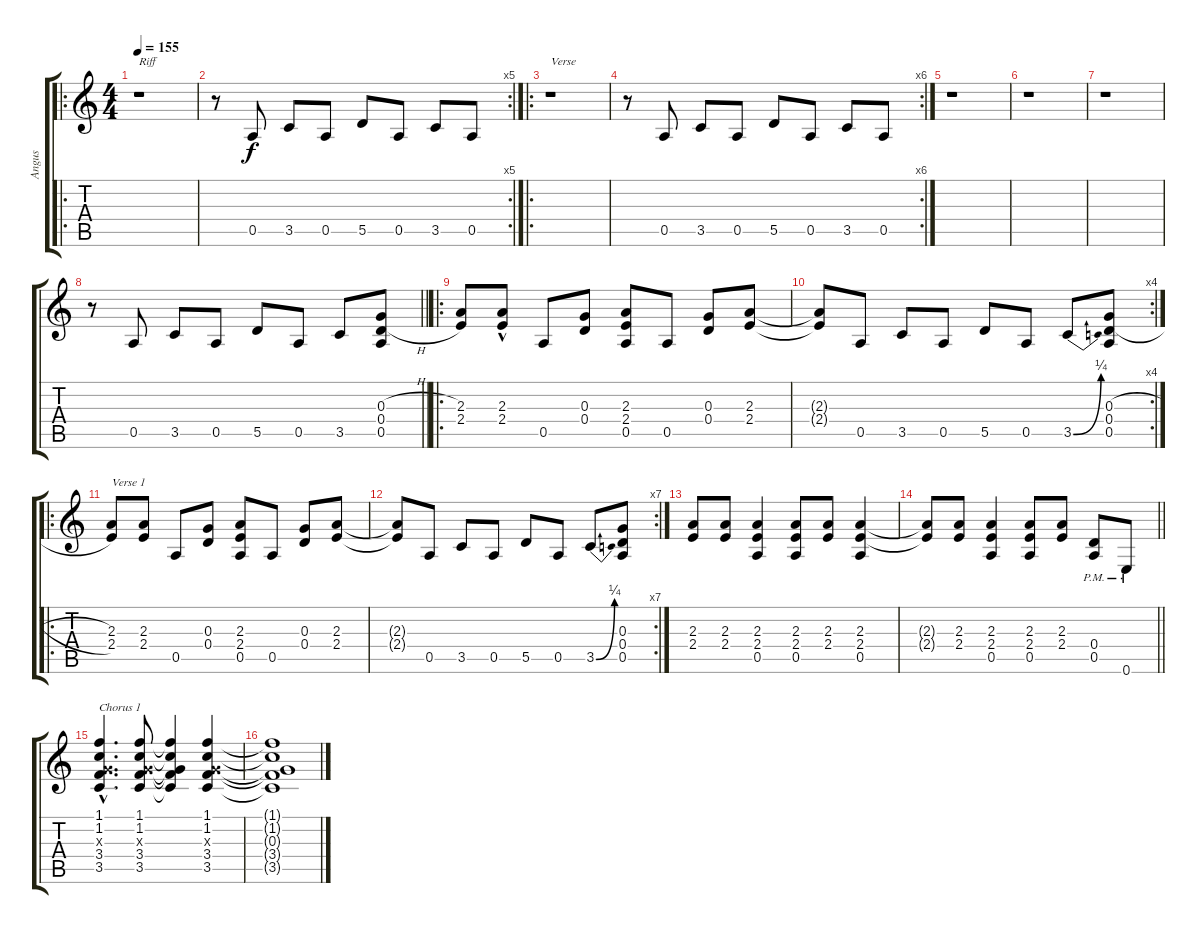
\track ("Angus" "Angus") {instrument overdrivenguitar}
\staff {score tabs}
\tuning (E4 B3 G3 D3 A2 E2) {hide}
\ro
\ts (4 4)
\tempo 155
\clef g2
\ks c
r.1{txt "Riff" dy f instrument overdrivenguitar} |
\rc 5
r.8 0.5.8 3.5.8 0.5.8 5.5.8 0.5.8 3.5.8 0.5.8 |
\ro
r.1{txt "Verse"} |
\rc 6
r.8 0.5.8 3.5.8 0.5.8 5.5.8 0.5.8 3.5.8 0.5.8 |
r.1 |
r.1 |
r.1 |
\barLineRight lightlight
r.8 0.5.8 3.5.8 0.5.8 5.5.8 0.5.8 3.5.8 (0.3{h} 0.4{h} 0.5).8 |
\ro
(2.3 2.4).8 (2.3{hac} 2.4{hac}).8 0.5.8 (0.3 0.4).8 (2.3 2.4 0.5).8 0.5.8 (0.3 0.4).8 (2.3 2.4).8 |
\rc 4
(2.3{t} 2.4{t}).8 0.5.8 3.5.8 0.5.8 5.5.8 0.5.8 3.5{be (bend 0 0 60 1)}.8 (0.3{h} 0.4{h} 0.5).8 |
\ro
(2.3 2.4).8{txt "Verse 1"} (2.3 2.4).8 0.5.8 (0.3 0.4).8 (2.3 2.4 0.5).8 0.5.8 (0.3 0.4).8 (2.3 2.4).8 |
\rc 7
(2.3{t} 2.4{t}).8 0.5.8 3.5.8 0.5.8 5.5.8 0.5.8 3.5{be (bend 0 0 60 1)}.8 (0.3 0.4 0.5).8 |
(2.3 2.4).8 (2.3 2.4).8 (2.3 2.4 0.5).4 (2.3 2.4 0.5).8 (2.3 2.4).8 (2.3 2.4 0.5).4 |
\barLineRight lightlight
(2.3{t} 2.4{t}).8 (2.3 2.4).8 (2.3 2.4 0.5).4 (2.3 2.4 0.5).8 (2.3 2.4).8 (0.4 0.5{pm}).8 0.6{pm}.8 |
(1.1{hac} 1.2{hac} 0.3{hac x} 3.4{hac} 3.5{hac}).4{d txt "Chorus 1"} (1.1 1.2 0.3{x} 3.4 3.5).8 (1.1{t} 1.2{t} 0.3{t} 3.4{t} 3.5{t}).4 (1.1 1.2 0.3{x} 3.4 3.5).4 |
(1.1{t} 1.2{t} 0.3{t} 3.4{t} 3.5{t}).1
